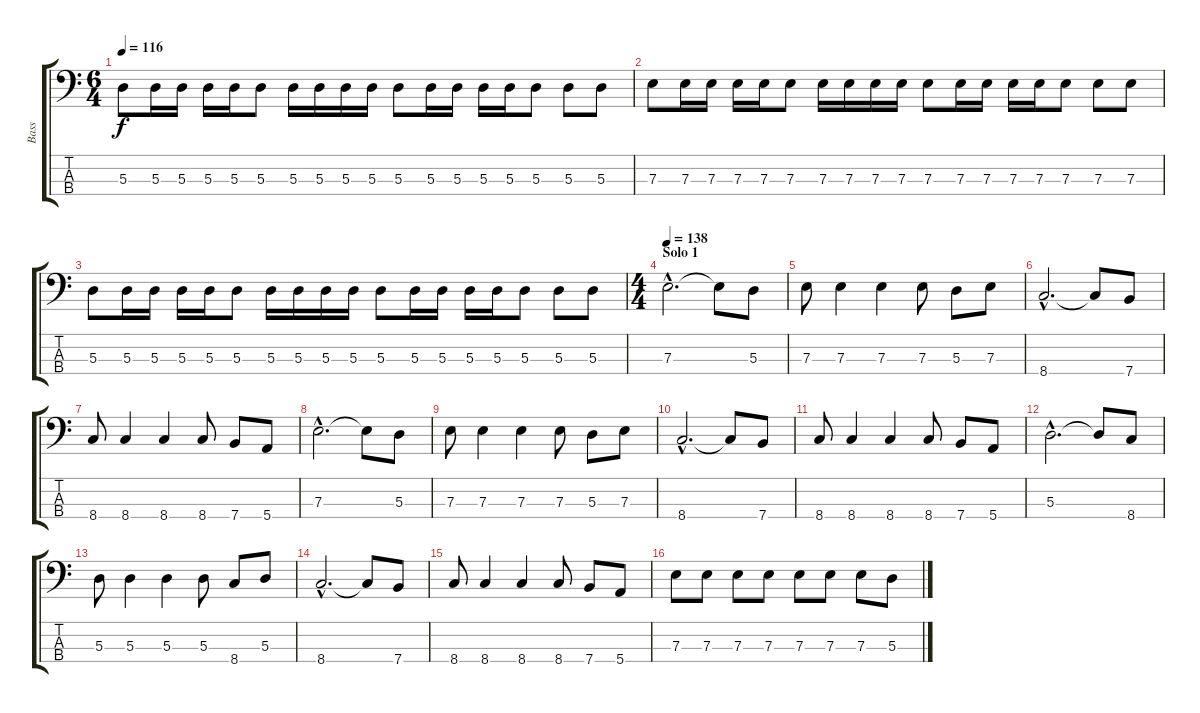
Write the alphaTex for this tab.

\track ("Bass" "Bass") {instrument electricbassfinger}
\staff {score tabs}
\tuning (G2 D2 A1 E1) {hide}
\ts (6 4)
\tempo 116
\clef f4
\ks c
5.3.8{dy f} 5.3.16 5.3.16 5.3.16 5.3.16 5.3.8 5.3.16 5.3.16 5.3.16 5.3.16 5.3.8 5.3.16 5.3.16 5.3.16 5.3.16 5.3.8 5.3.8 5.3.8 |
7.3.8 7.3.16 7.3.16 7.3.16 7.3.16 7.3.8 7.3.16 7.3.16 7.3.16 7.3.16 7.3.8 7.3.16 7.3.16 7.3.16 7.3.16 7.3.8 7.3.8 7.3.8 |
5.3.8 5.3.16 5.3.16 5.3.16 5.3.16 5.3.8 5.3.16 5.3.16 5.3.16 5.3.16 5.3.8 5.3.16 5.3.16 5.3.16 5.3.16 5.3.8 5.3.8 5.3.8 |
\ts (4 4)
\section ("" "Solo 1")
\tempo 138
7.3{hac}.2{d} 7.3{t}.8 5.3.8 |
7.3.8 7.3.4 7.3.4 7.3.8 5.3.8 7.3.8 |
8.4{hac}.2{d} 8.4{t}.8 7.4.8 |
8.4.8 8.4.4 8.4.4 8.4.8 7.4.8 5.4.8 |
7.3{hac}.2{d} 7.3{t}.8 5.3.8 |
7.3.8 7.3.4 7.3.4 7.3.8 5.3.8 7.3.8 |
8.4{hac}.2{d} 8.4{t}.8 7.4.8 |
8.4.8 8.4.4 8.4.4 8.4.8 7.4.8 5.4.8 |
5.3{hac}.2{d} 5.3{t}.8 8.4.8 |
5.3.8 5.3.4 5.3.4 5.3.8 8.4.8 5.3.8 |
8.4{hac}.2{d} 8.4{t}.8 7.4.8 |
8.4.8 8.4.4 8.4.4 8.4.8 7.4.8 5.4.8 |
7.3.8 7.3.8 7.3.8 7.3.8 7.3.8 7.3.8 7.3.8 5.3.8
